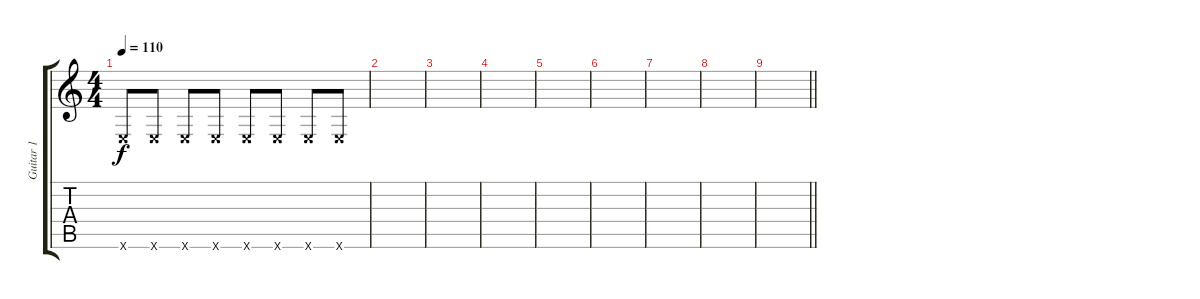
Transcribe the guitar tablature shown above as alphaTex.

\track ("Guitar 1" "Guitar 1") {instrument distortionguitar}
\staff {score tabs}
\tuning (E4 B3 G3 D3 A2 E2) {hide}
\ts (4 4)
\tempo 110
\clef g2
\ks c
0.6{x}.8{dy f} 0.6{x}.8 0.6{x}.8 0.6{x}.8 0.6{x}.8 0.6{x}.8 0.6{x}.8 0.6{x}.8 |
|
|
|
|
|
|
|
\barLineRight lightlight
